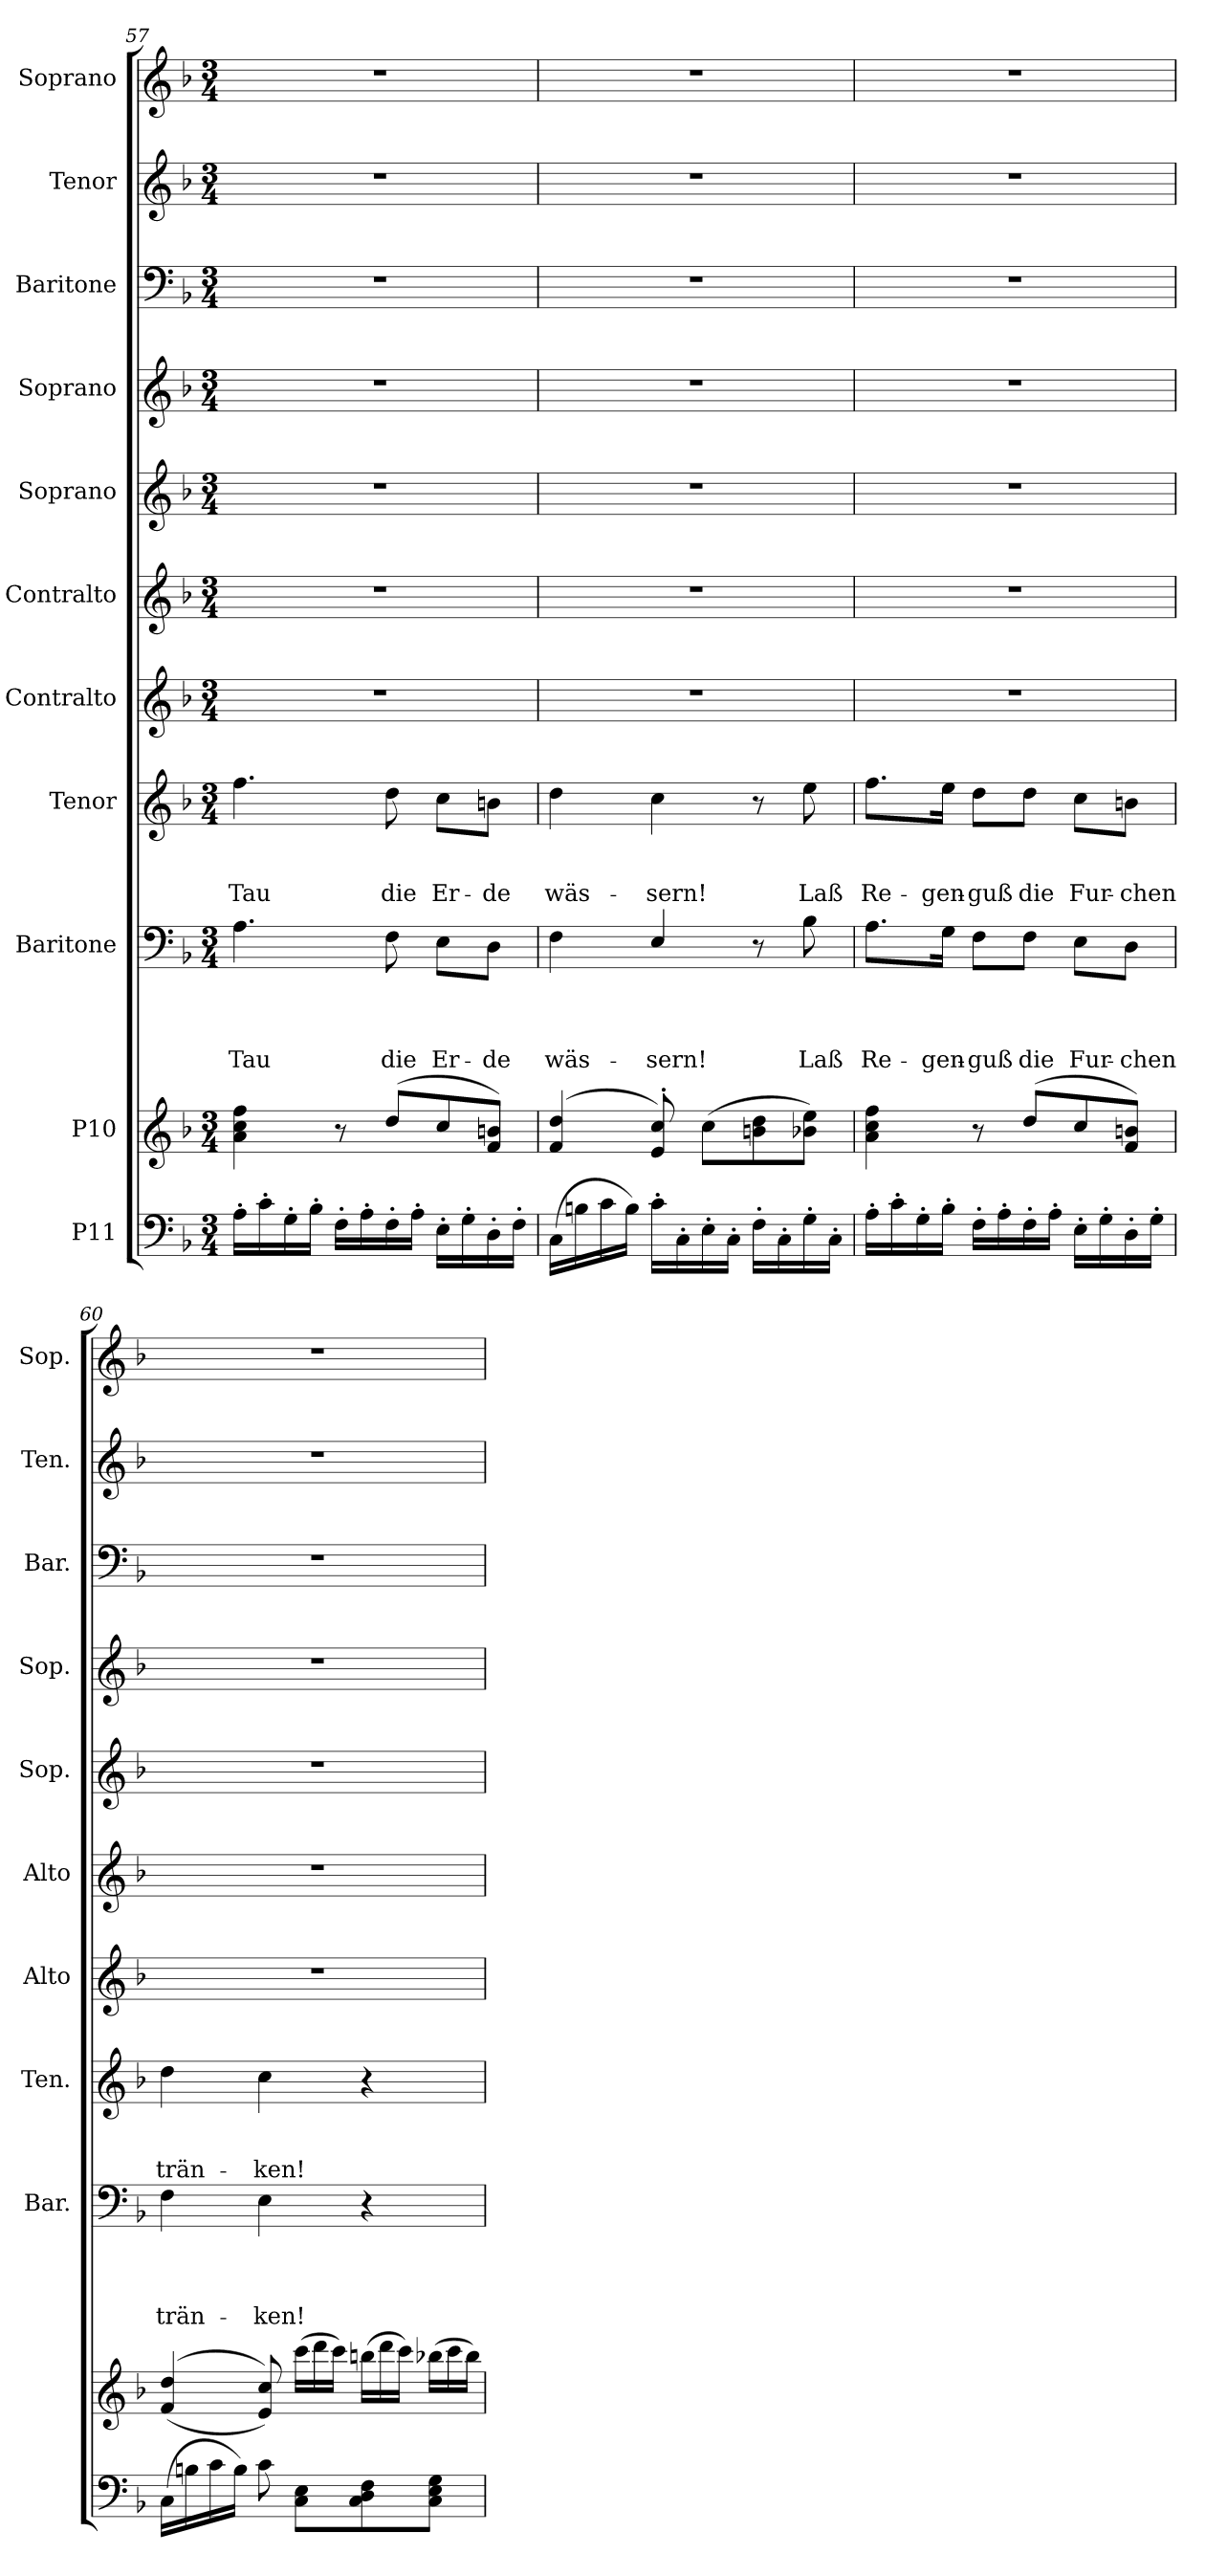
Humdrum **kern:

**kern	**kern	**kern	**text	**text	**text	**text	**kern	**text	**text	**text	**kern	**kern	**kern	**kern	**kern	**kern	**kern
*part11	*part10	*part9	*part9	*part9	*part9	*part9	*part8	*part8	*part8	*part8	*part7	*part6	*part5	*part4	*part3	*part2	*part1
*staff11	*staff10	*staff9	*staff9	*staff9	*staff9	*staff9	*staff8	*staff8	*staff8	*staff8	*staff7	*staff6	*staff5	*staff4	*staff3	*staff2	*staff1
*I"P11	*I"P10	*I"Baritone	*	*	*	*	*I"Tenor	*	*	*	*I"Contralto	*I"Contralto	*I"Soprano	*I"Soprano	*I"Baritone	*I"Tenor	*I"Soprano
*	*	*I'Bar.	*	*	*	*	*I'Ten.	*	*	*	*I'Alto	*I'Alto	*I'Sop.	*I'Sop.	*I'Bar.	*I'Ten.	*I'Sop.
!!LO:PB:g=z
*clefF4	*clefG2	*clefF4	*	*	*	*	*clefG2	*	*	*	*clefG2	*clefG2	*clefG2	*clefG2	*clefF4	*clefG2	*clefG2
*	*	*	*	*	*	*	*ITrd7c12	*	*	*	*	*	*	*	*	*ITrd7c12	*
*k[b-]	*k[b-]	*k[b-]	*	*	*	*	*k[b-]	*	*	*	*k[b-]	*k[b-]	*k[b-]	*k[b-]	*k[b-]	*k[b-]	*k[b-]
*F:	*F:	*F:	*	*	*	*	*F:	*	*	*	*F:	*F:	*F:	*F:	*F:	*F:	*F:
*M3/4	*M3/4	*M3/4	*	*	*	*	*M3/4	*	*	*	*M3/4	*M3/4	*M3/4	*M3/4	*M3/4	*M3/4	*M3/4
=57	=57	=57	=57	=57	=57	=57	=57	=57	=57	=57	=57	=57	=57	=57	=57	=57	=57
*^	*^	*	*	*	*	*	*	*	*	*	*	*	*	*	*	*	*
*	*	*	*^	*	*	*	*	*	*	*	*	*	*	*	*	*	*	*	*
!	!	!	!	!	!	!	!	!	!LO:LY:b	!	!	!	!LO:LY:b	!LO:N:vis=1	!LO:N:vis=1	!LO:N:vis=1	!LO:N:vis=1	!LO:N:vis=1	!LO:N:vis=1	!LO:N:vis=1
16A'>\LL	2.ryy	2.ryy	2.ryy	4a\ 4cc\ 4ff\	4.A\	.	.	.	Tau	4.f\	.	.	Tau	2.r	2.r	2.r	2.r	2.r	2.r	2.r
16c'>\	.	.	.	.	.	.	.	.	.	.	.	.	.	.	.	.	.	.	.	.
16G'>\	.	.	.	.	.	.	.	.	.	.	.	.	.	.	.	.	.	.	.	.
16B-'>\JJ	.	.	.	.	.	.	.	.	.	.	.	.	.	.	.	.	.	.	.	.
16F'>\LL	.	.	.	8r	.	.	.	.	.	.	.	.	.	.	.	.	.	.	.	.
16A'>\	.	.	.	.	.	.	.	.	.	.	.	.	.	.	.	.	.	.	.	.
!	!	!	!	!	!	!	!	!	!LO:LY:b	!	!	!	!LO:LY:b	!	!	!	!	!	!	!
16F'>\	.	.	.	(<8dd/L	8F\	.	.	.	die	8d\	.	.	die	.	.	.	.	.	.	.
16A'>\JJ	.	.	.	.	.	.	.	.	.	.	.	.	.	.	.	.	.	.	.	.
!	!	!	!	!	!	!	!	!	!LO:LY:b	!	!	!	!LO:LY:b	!	!	!	!	!	!	!
16E'>\LL	.	.	.	8cc/	8E\L	.	.	.	Er-	8c\L	.	.	Er-	.	.	.	.	.	.	.
16G'>\	.	.	.	.	.	.	.	.	.	.	.	.	.	.	.	.	.	.	.	.
!	!	!	!	!	!	!	!	!	!LO:LY:b	!	!	!	!LO:LY:b	!	!	!	!	!	!	!
16D'>\	.	.	.	8f/ 8bn/J)	8D\J	.	.	.	-de	8Bn\J	.	.	-de	.	.	.	.	.	.	.
16F'>\JJ	.	.	.	.	.	.	.	.	.	.	.	.	.	.	.	.	.	.	.	.
=58	=58	=58	=58	=58	=58	=58	=58	=58	=58	=58	=58	=58	=58	=58	=58	=58	=58	=58	=58	=58
!	!	!	!	!	!	!	!	!	!LO:LY:b	!	!	!	!LO:LY:b	!LO:N:vis=1	!LO:N:vis=1	!LO:N:vis=1	!LO:N:vis=1	!LO:N:vis=1	!LO:N:vis=1	!LO:N:vis=1
(>16C\LL	2.ryy	2.ryy	2.ryy	(<4f/ 4dd/	4F\	.	.	.	wäs-	4d\	.	.	wäs-	2.r	2.r	2.r	2.r	2.r	2.r	2.r
16Bn\	.	.	.	.	.	.	.	.	.	.	.	.	.	.	.	.	.	.	.	.
16c\	.	.	.	.	.	.	.	.	.	.	.	.	.	.	.	.	.	.	.	.
16B\JJ)	.	.	.	.	.	.	.	.	.	.	.	.	.	.	.	.	.	.	.	.
!	!	!	!	!	!	!	!	!	!LO:LY:b	!	!	!	!LO:LY:b	!	!	!	!	!	!	!
16c'>\LL	.	.	.	8e/'> 8cc/'>)	4E/	.	.	.	-sern!	4c\	.	.	-sern!	.	.	.	.	.	.	.
16C'>\	.	.	.	.	.	.	.	.	.	.	.	.	.	.	.	.	.	.	.	.
16E'>\	.	.	.	(>8cc\L	.	.	.	.	.	.	.	.	.	.	.	.	.	.	.	.
16C'>\JJ	.	.	.	.	.	.	.	.	.	.	.	.	.	.	.	.	.	.	.	.
16F'>\LL	.	.	.	8bn\ 8dd\	8r	.	.	.	.	8r	.	.	.	.	.	.	.	.	.	.
16C'>\	.	.	.	.	.	.	.	.	.	.	.	.	.	.	.	.	.	.	.	.
!	!	!	!	!	!	!	!	!	!LO:LY:b	!	!	!	!LO:LY:b	!	!	!	!	!	!	!
16G'>\	.	.	.	8b-X\ 8ee\J)	8B-\	.	.	.	Laß	8e\	.	.	Laß	.	.	.	.	.	.	.
16C'>\JJ	.	.	.	.	.	.	.	.	.	.	.	.	.	.	.	.	.	.	.	.
=59	=59	=59	=59	=59	=59	=59	=59	=59	=59	=59	=59	=59	=59	=59	=59	=59	=59	=59	=59	=59
!	!	!	!	!	!	!	!	!	!LO:LY:b	!	!	!	!LO:LY:b	!LO:N:vis=1	!LO:N:vis=1	!LO:N:vis=1	!LO:N:vis=1	!LO:N:vis=1	!LO:N:vis=1	!LO:N:vis=1
16A'>\LL	2.ryy	2.ryy	2.ryy	4a\ 4cc\ 4ff\	8.A\L	.	.	.	Re-	8.f\L	.	.	Re-	2.r	2.r	2.r	2.r	2.r	2.r	2.r
16c'>\	.	.	.	.	.	.	.	.	.	.	.	.	.	.	.	.	.	.	.	.
16G'>\	.	.	.	.	.	.	.	.	.	.	.	.	.	.	.	.	.	.	.	.
!	!	!	!	!	!	!	!	!	!LO:LY:b	!	!	!	!LO:LY:b	!	!	!	!	!	!	!
16B-'>\JJ	.	.	.	.	16G\Jk	.	.	.	-gen-	16e\Jk	.	.	-gen-	.	.	.	.	.	.	.
!	!	!	!	!	!	!	!	!	!LO:LY:b	!	!	!	!LO:LY:b	!	!	!	!	!	!	!
16F'>\LL	.	.	.	8r	8F\L	.	.	.	-guß	8d\L	.	.	-guß	.	.	.	.	.	.	.
16A'>\	.	.	.	.	.	.	.	.	.	.	.	.	.	.	.	.	.	.	.	.
!	!	!	!	!	!	!	!	!	!LO:LY:b	!	!	!	!LO:LY:b	!	!	!	!	!	!	!
16F'>\	.	.	.	(<8dd/L	8F\J	.	.	.	die	8d\J	.	.	die	.	.	.	.	.	.	.
16A'>\JJ	.	.	.	.	.	.	.	.	.	.	.	.	.	.	.	.	.	.	.	.
!	!	!	!	!	!	!	!	!	!LO:LY:b	!	!	!	!LO:LY:b	!	!	!	!	!	!	!
16E'>\LL	.	.	.	8cc/	8E\L	.	.	.	Fur-	8c\L	.	.	Fur-	.	.	.	.	.	.	.
16G'>\	.	.	.	.	.	.	.	.	.	.	.	.	.	.	.	.	.	.	.	.
!	!	!	!	!	!	!	!	!	!LO:LY:b	!	!	!	!LO:LY:b	!	!	!	!	!	!	!
16D'>\	.	.	.	8f/ 8bn/J)	8D\J	.	.	.	-chen	8Bn\J	.	.	-chen	.	.	.	.	.	.	.
16G'>\JJ	.	.	.	.	.	.	.	.	.	.	.	.	.	.	.	.	.	.	.	.
!!LO:PB:g=z
=60	=60	=60	=60	=60	=60	=60	=60	=60	=60	=60	=60	=60	=60	=60	=60	=60	=60	=60	=60	=60
!	!	!	!	!	!	!	!	!	!LO:LY:b	!	!	!	!LO:LY:b	!LO:N:vis=1	!LO:N:vis=1	!LO:N:vis=1	!LO:N:vis=1	!	!	!LO:N:vis=1
(>16C\LL	2.ryy	2.ryy	2.ryy	(>(<4f/ 4dd/	4F\	.	.	.	trän-	4d\	.	.	trän-	2.r	2.r	2.r	2.r	2.r	2.r	2.r
16Bn\	.	.	.	.	.	.	.	.	.	.	.	.	.	.	.	.	.	.	.	.
16c\	.	.	.	.	.	.	.	.	.	.	.	.	.	.	.	.	.	.	.	.
16B\JJ)	.	.	.	.	.	.	.	.	.	.	.	.	.	.	.	.	.	.	.	.
!	!	!	!	!	!	!	!	!	!LO:LY:b	!	!	!	!LO:LY:b	!	!	!	!	!	!	!
8c\	.	.	.	8e/ 8cc/))	4E\	.	.	.	-ken!	4c\	.	.	-ken!	.	.	.	.	.	.	.
*	*	*	*	*Xtuplet	*	*	*	*	*	*	*	*	*	*	*	*	*	*	*	*
8C\ 8E\L	.	.	.	(>24ccc\LL	.	.	.	.	.	.	.	.	.	.	.	.	.	.	.	.
.	.	.	.	24ddd\	.	.	.	.	.	.	.	.	.	.	.	.	.	.	.	.
.	.	.	.	24ccc\JJ)	.	.	.	.	.	.	.	.	.	.	.	.	.	.	.	.
8C\ 8D\ 8F\	.	.	.	(>24bbn\LL	4r	.	.	.	.	4r	.	.	.	.	.	.	.	.	.	.
.	.	.	.	24ddd\	.	.	.	.	.	.	.	.	.	.	.	.	.	.	.	.
.	.	.	.	24ccc\JJ)	.	.	.	.	.	.	.	.	.	.	.	.	.	.	.	.
8C\ 8E\ 8G\J	.	.	.	(>24bb-X\LL	.	.	.	.	.	.	.	.	.	.	.	.	.	.	.	.
.	.	.	.	24ccc\	.	.	.	.	.	.	.	.	.	.	.	.	.	.	.	.
.	.	.	.	24bb-\JJ)	.	.	.	.	.	.	.	.	.	.	.	.	.	.	.	.
*v	*v	*	*	*	*	*	*	*	*	*	*	*	*	*	*	*	*	*	*	*
*	*v	*v	*v	*	*	*	*	*	*	*	*	*	*	*	*	*	*	*	*
=	=	=	=	=	=	=	=	=	=	=	=	=	=	=	=	=	=
*-	*-	*-	*-	*-	*-	*-	*-	*-	*-	*-	*-	*-	*-	*-	*-	*-	*-
